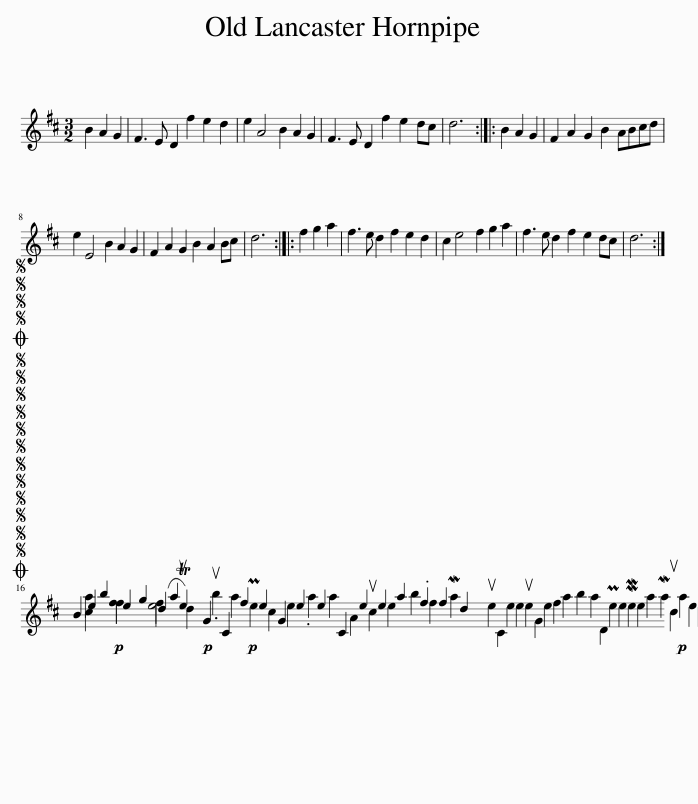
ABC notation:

X:1
%%score ( 1 2 3 4 )
L:1/8
M:3/2
I:linebreak $
K:D
V:1 treble
V:2 treble
V:3 treble
V:4 treble
V:1
 B2 A2 G2 | F3 E D2 f2 e2 d2 | e2 A4 B2 A2 G2 | F3 E D2 f2 e2 dc | d6 :: %5
 B2 A2 G2 | F2 A2 G2 B2 ABcd |$ e2 E4 B2 A2 G2 | F2 A2 G2 B2 A2 Bc | d6 :: %10
 f2 g2 a2 | f3 e d2 f2 e2 d2 | c2 e4 f2 g2 a2 | f3 e d2 f2 e2 dc | d6 :|$ %15
OSSSSSSSSSSSSOSSSS B2 b2 g2 a2!p! G2 C2 f2 e2 G2 e2 e2 C2 e2 e2 a2 .f2 f2 d2 x3968 F2 e2 d2 f2 F2 MuC2 x108 g2 a2 !>!d2 PD2 MC2!p! e2 e2 Pa2 f2 d'2 D2 a2 c2 g2 Ma2 e2 .e2 d2 .e2 e2 B2 a2 F2 a2 b2 e2 Muc6 ue2 e2 ua2 e2 !>!d2 C2 A2 F2 f2 !fermata!e2 F2 d2 d2 e2 f2 !fermata!e2!p! e2 b2 .a2 e2 Me2 e2 a2 e2 Ma2 e2 a2 e4 x3984 D2 a2 g2 f2 uC4 x16 G2 b2 e2 b2 g2 g2 b2 e2 A2 ub2 e2 a2 d2 E8 x104/3 PE2 ME2 g2 C2 uD2 a2 c2 e2 Tue2 .Mc2 a2 e2 a2 ve2 C2 uc2 !>!a2 E2 D2 e2 g2 a2 f2 f2 d2 .!fermata!B2 (1:2:1Tue2 b2 f2 Ma2 c2 a2 d2 D2 a2 e2 .b2 !fermata!uB2 e2 A2 f2 Me2 A2 C2 a2!p! e2 e2 A2 b2 e2 D2 f2 e2 D2 E2 A,2 a2 e2 !fermata!B2 (2:3:2!>!Ta2 e2!p!!p! x23/24 | %16
V:2
 x6 | x12 | x12 | x12 | x6 :: %5
 x6 | x12 |$ x12 | x12 | x6 :: %10
 x6 | x12 | x12 | x12 | x6 :|$ %15
 x/5 a2!p! f2 f2 d2 .ub2 a2!p! Pe2 c2 e2 .a2 a2 A2 uc2 e2 b2 f2 Ma2 x2 ue2 C2 e2 e2 ue2 G2 e2 f2 a2 b2 a2 D2 Pe2 e2 Me2 e2 a2 Ma2 uc2!p! a2 e2 e2 D2 B2 e2 x334457/40 | %16
V:3
 x6 | x12 | x12 | x12 | x6 :: %5
 x6 | x12 |$ x12 | x12 | x6 :: %10
 x6 | x12 | x12 | x12 | x6 :|$ %15
 x/5 e2 e2 (d2 Tue2) x337577/40 | %16
V:4
 x6 | x12 | x12 | x12 | x6 :: %5
 x6 | x12 |$ x12 | x12 | x6 :: %10
 x6 | x12 | x12 | x12 | x6 :|$ %15
 x/5 c2 f2 e4 x3592 f2 ua2 a2 c2!p! ub2 e2 D2 a2 e2!p! B2 e2 e2 a2 e2 !>!a2 (Ma2 Muc2) .G2 e2 a2 e2 Tue2 b2 (3vD2 a2 g2 f2 .e2 F2 D2 a2 g2 f2 .ub2 a2!p! Pe2 c2 e2 ue2 b2 e2 c2 e2 c2 e2 e2 a2 e2 a2 d2 .a2 b2 c'2 c2 c2 a2 ve2 a2!p!!p! g2 ve2 .e2 e2 e2 a2 e2 e2 g2 e2 ud2 x188457/40 | %16
